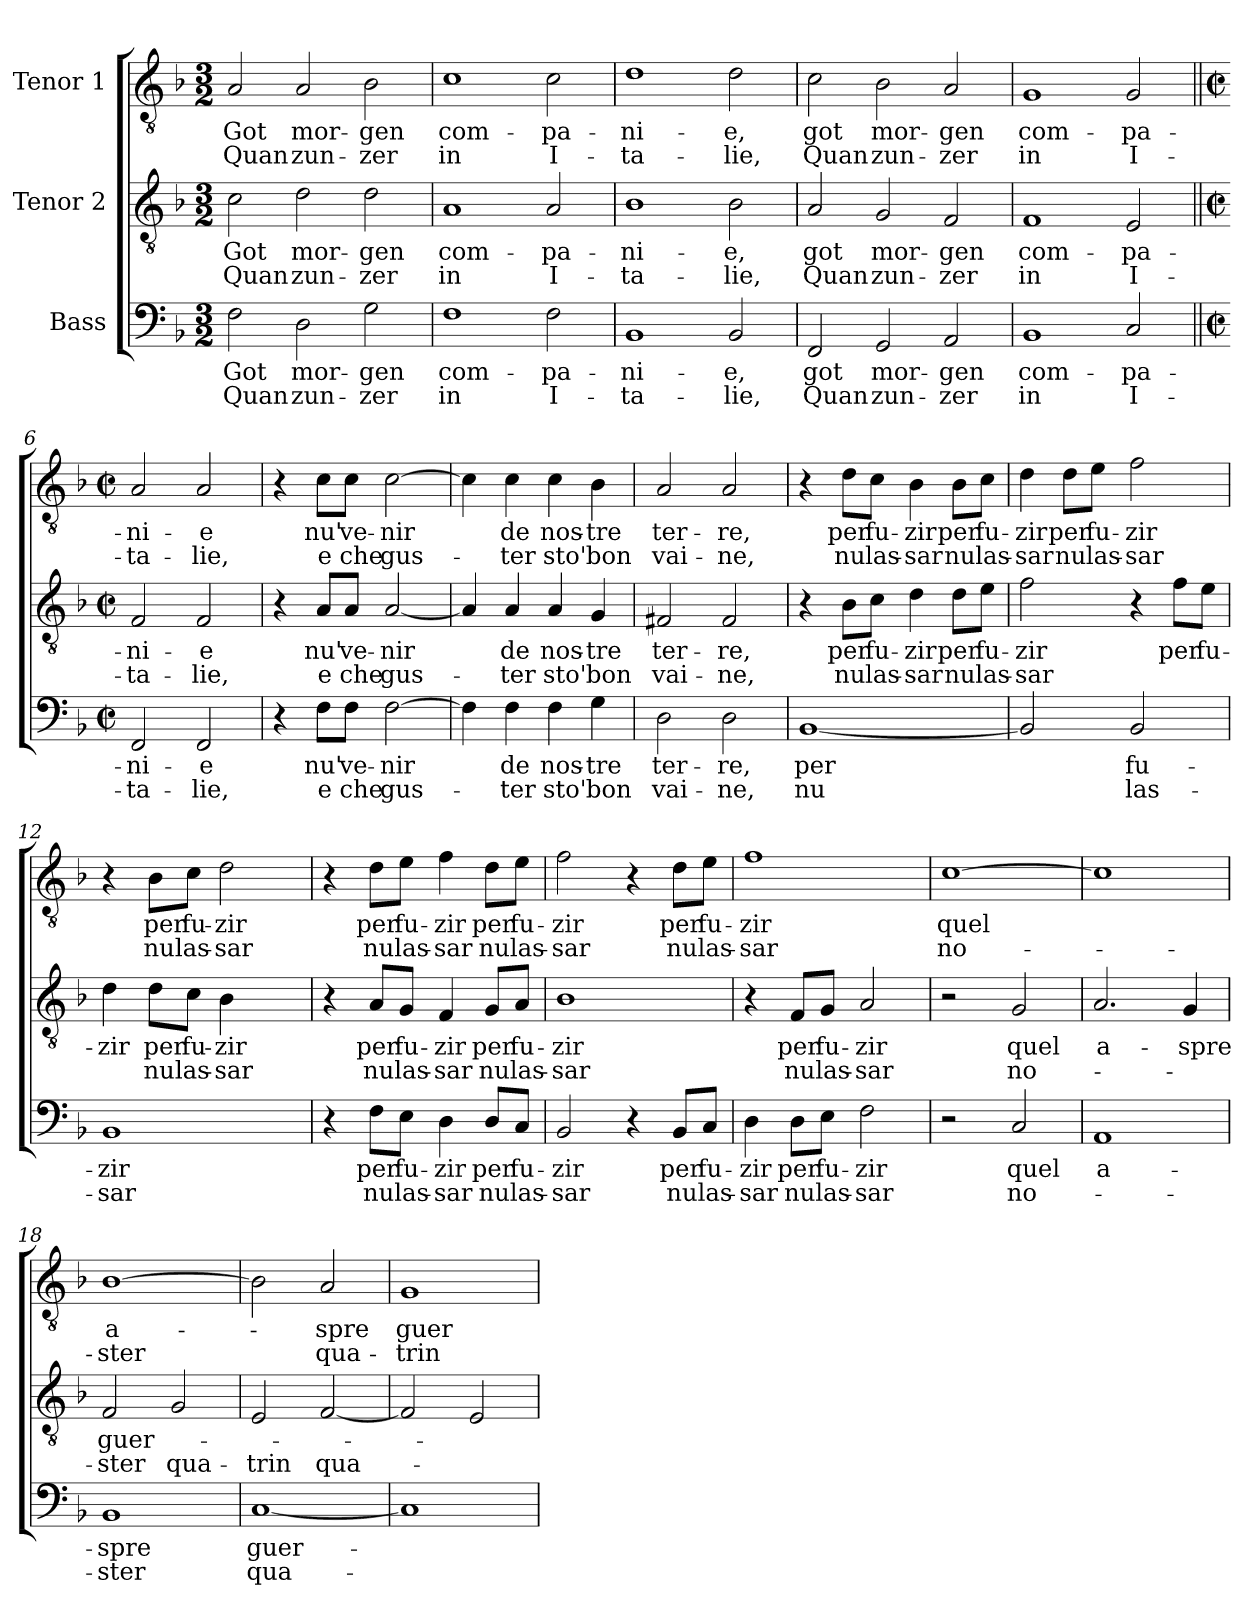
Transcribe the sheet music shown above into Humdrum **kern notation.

**kern	**text	**text	**kern	**text	**text	**kern	**text	**text
*part3	*part3	*part3	*part2	*part2	*part2	*part1	*part1	*part1
*staff3	*staff3	*staff3	*staff2	*staff2	*staff2	*staff1	*staff1	*staff1
*I"Bass	*	*	*I"Tenor 2	*	*	*I"Tenor 1	*	*
*clefF4	*	*	*clefGv2	*	*	*clefGv2	*	*
*k[b-]	*	*	*k[b-]	*	*	*k[b-]	*	*
*d:	*	*	*d:	*	*	*d:	*	*
*M3/2	*	*	*M3/2	*	*	*M3/2	*	*
=1	=1	=1	=1	=1	=1	=1	=1	=1
2F\	Got	Quan	2c\	Got	Quan	2A/	Got	Quan
2D\	mor-	zun-	2d\	mor-	zun-	2A/	mor-	zun-
2G\	-gen	-zer	2d\	-gen	-zer	2B-\	-gen	-zer
=2	=2	=2	=2	=2	=2	=2	=2	=2
1F	com-	in	1A	com-	in	1c	com-	in
2F\	-pa-	I-	2A/	-pa-	I-	2c\	-pa-	I-
=3	=3	=3	=3	=3	=3	=3	=3	=3
1BB-	-ni-	-ta-	1B-	-ni-	-ta-	1d	-ni-	-ta-
2BB-/	-e,	-lie,	2B-\	-e,	-lie,	2d\	-e,	-lie,
=4	=4	=4	=4	=4	=4	=4	=4	=4
2FF/	got	Quan	2A/	got	Quan	2c\	got	Quan
2GG/	mor-	zun-	2G/	mor-	zun-	2B-\	mor-	zun-
2AA/	-gen	-zer	2F/	-gen	-zer	2A/	-gen	-zer
=5	=5	=5	=5	=5	=5	=5	=5	=5
1BB-	com-	in	1F	com-	in	1G	com-	in
2C/	-pa-	I-	2E/	-pa-	I-	2G/	-pa-	I-
!!LO:LB:g=z
=6||	=6||	=6||	=6||	=6||	=6||	=6||	=6||	=6||
*M2/2	*	*	*M2/2	*	*	*M2/2	*	*
*met(c|)	*	*	*met(c|)	*	*	*met(c|)	*	*
2FF/	-ni-	-ta-	2F/	-ni-	-ta-	2A/	-ni-	-ta-
2FF/	-e	-lie,	2F/	-e	-lie,	2A/	-e	-lie,
=7	=7	=7	=7	=7	=7	=7	=7	=7
4r	.	.	4r	.	.	4r	.	.
8F\L	nu'	e	8A/L	nu'	e	8c\L	nu'	e
8F\J	ve-	che	8A/J	ve-	che	8c\J	ve-	che
[2F\	-nir	gus-	[2A/	-nir	gus-	[2c\	-nir	gus-
=8	=8	=8	=8	=8	=8	=8	=8	=8
4F\]	.	.	4A/]	.	.	4c\]	.	.
4F\	de	-ter	4A/	de	-ter	4c\	de	-ter
4F\	nos-	sto'	4A/	nos-	sto'	4c\	nos-	sto'
4G\	-tre	bon	4G/	-tre	bon	4B-\	-tre	bon
=9	=9	=9	=9	=9	=9	=9	=9	=9
2D\	ter-	vai-	2F#X/	ter-	vai-	2A/	ter-	vai-
2D\	-re,	-ne,	2F#/	-re,	-ne,	2A/	-re,	-ne,
=10	=10	=10	=10	=10	=10	=10	=10	=10
[1BB-	per	nu	4r	.	.	4r	.	.
.	.	.	8B-\L	per	nu	8d\L	per	nu
.	.	.	8c\J	fu-	las-	8c\J	fu-	las-
.	.	.	4d\	-zir	-sar	4B-\	-zir	-sar
.	.	.	8d\L	per	nu	8B-\L	per	nu
.	.	.	8e\J	fu-	las-	8c\J	fu-	las-
!!LO:PB:g=z
=11	=11	=11	=11	=11	=11	=11	=11	=11
2BB-/]	.	.	2f\	-zir	-sar	4d\	-zir	-sar
.	.	.	.	.	.	8d\L	per	nu
.	.	.	.	.	.	8e\J	fu-	las-
2BB-/	fu-	las-	4r	.	sar	2f\	-zir	-sar
.	.	.	8f\L	per	.	.	.	.
.	.	.	8e\J	fu-	.	.	.	.
=12	=12	=12	=12	=12	=12	=12	=12	=12
1BB-	-zir	-sar	4d\	-zir	.	4r	.	.
.	.	.	8d\L	per	nu	8B-\L	per	nu
.	.	.	8c\J	fu-	las-	8c\J	fu-	las-
.	.	.	4B-\	-zir	-sar	2d\	-zir	-sar
.	.	.	4ryy	.	.	.	.	.
=13	=13	=13	=13	=13	=13	=13	=13	=13
4r	.	.	4r	.	.	4r	.	.
8F\L	per	nu	8A/L	per	nu	8d\L	per	nu
8E\J	fu-	las-	8G/J	fu-	las-	8e\J	fu-	las-
4D\	-zir	-sar	4F/	-zir	-sar	4f\	-zir	-sar
8D/L	per	nu	8G/L	per	nu	8d\L	per	nu
8C/J	fu-	las-	8A/J	fu-	las-	8e\J	fu-	las-
=14	=14	=14	=14	=14	=14	=14	=14	=14
2BB-/	-zir	-sar	1B-	-zir	-sar	2f\	-zir	-sar
4r	.	.	.	.	.	4r	.	.
8BB-/L	per	nu	.	.	.	8d\L	per	nu
8C/J	fu-	las-	.	.	.	8e\J	fu-	las-
=15	=15	=15	=15	=15	=15	=15	=15	=15
4D\	-zir	-sar	4r	.	.	1f	-zir	-sar
8D\L	per	nu	8F/L	per	nu	.	.	.
8E\J	fu-	las-	8G/J	fu-	las-	.	.	.
2F\	-zir	-sar	2A/	-zir	-sar	.	.	.
!!LO:LB:g=z
=16	=16	=16	=16	=16	=16	=16	=16	=16
2r	.	.	2r	.	.	[1c	quel	no-
2C/	quel	no-	2G/	quel	no-	.	.	.
=17	=17	=17	=17	=17	=17	=17	=17	=17
1AA	a-	.	2.A/	a-	.	1c]	.	.
.	.	.	4G/	-spre	.	.	.	.
=18	=18	=18	=18	=18	=18	=18	=18	=18
1BB-	-spre	-ster	2F/	guer-	-ster	[1B-	a-	-ster
.	.	.	2G/	.	qua-	.	.	.
=19	=19	=19	=19	=19	=19	=19	=19	=19
[1C	guer-	qua-	2E/	.	-trin	2B-\]	.	.
.	.	.	[2F/	.	qua-	2A/	-spre	qua-
=20	=20	=20	=20	=20	=20	=20	=20	=20
1C]	.	.	2F/]	.	.	1G	guer-	-trin
.	.	.	2E/	.	.	.	.	.
=	=	=	=	=	=	=	=	=
*-	*-	*-	*-	*-	*-	*-	*-	*-
